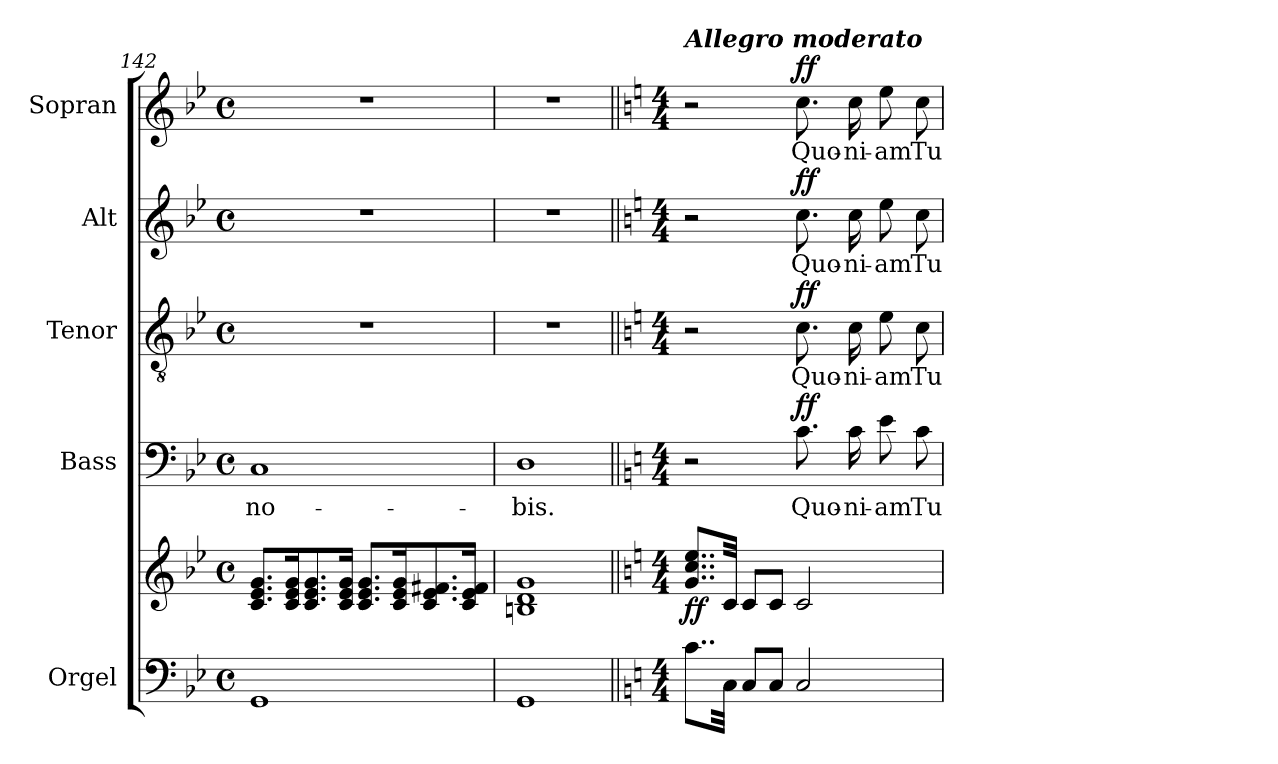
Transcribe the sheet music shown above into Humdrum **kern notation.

**kern	**kern	**dynam	**kern	**text	**dynam	**kern	**text	**dynam	**kern	**text	**dynam	**kern	**text	**dynam
*part5	*part5	*part5	*part4	*part4	*part4	*part3	*part3	*part3	*part2	*part2	*part2	*part1	*part1	*part1
*staff6	*staff5	*staff5/6	*staff4	*staff4	*staff4	*staff3	*staff3	*staff3	*staff2	*staff2	*staff2	*staff1	*staff1	*staff1
*I"Orgel	*	*	*I"Bass	*	*	*I"Tenor	*	*	*I"Alt	*	*	*I"Sopran	*	*
*I'Org.	*	*	*I'B	*	*	*I'T	*	*	*I'A	*	*	*I'S	*	*
*clefF4	*clefG2	*	*clefF4	*	*	*clefGv2	*	*	*clefG2	*	*	*clefG2	*	*
*k[b-e-]	*k[b-e-]	*	*k[b-e-]	*	*	*k[b-e-]	*	*	*k[b-e-]	*	*	*k[b-e-]	*	*
*B-:	*B-:	*	*B-:	*	*	*B-:	*	*	*B-:	*	*	*B-:	*	*
*M4/4	*M4/4	*	*M4/4	*	*	*M4/4	*	*	*M4/4	*	*	*M4/4	*	*
*met(c)	*met(c)	*	*met(c)	*	*	*met(c)	*	*	*met(c)	*	*	*met(c)	*	*
=142	=142	=142	=142	=142	=142	=142	=142	=142	=142	=142	=142	=142	=142	=142
!	!	!	!	!LO:LY:b	!	!	!	!	!	!	!	!	!	!
1GG	8.c/ 8.e-/ 8.g/L	.	1C	no-	.	1r	.	.	1r	.	.	1r	.	.
.	16c/ 16e-/ 16g/k	.	.	.	.	.	.	.	.	.	.	.	.	.
.	8.c/ 8.e-/ 8.g/	.	.	.	.	.	.	.	.	.	.	.	.	.
.	16c/ 16e-/ 16g/Jk	.	.	.	.	.	.	.	.	.	.	.	.	.
.	8.c/ 8.e-/ 8.g/L	.	.	.	.	.	.	.	.	.	.	.	.	.
.	16c/ 16e-/ 16g/k	.	.	.	.	.	.	.	.	.	.	.	.	.
.	8.c/ 8.e-/ 8.f#X/	.	.	.	.	.	.	.	.	.	.	.	.	.
.	16c/ 16e-/ 16f#/Jk	.	.	.	.	.	.	.	.	.	.	.	.	.
=143	=143	=143	=143	=143	=143	=143	=143	=143	=143	=143	=143	=143	=143	=143
!	!	!	!	!LO:LY:b	!	!	!	!	!	!	!	!	!	!
1GG	1Bn 1d 1g	.	1D	-bis.	.	1r	.	.	1r	.	.	1r	.	.
=144||	=144||	=144||	=144||	=144||	=144||	=144||	=144||	=144||	=144||	=144||	=144||	=144||	=144||	=144||
*k[]	*k[]	*	*k[]	*	*	*k[]	*	*	*k[]	*	*	*k[]	*	*
*C:	*C:	*	*C:	*	*	*C:	*	*	*C:	*	*	*C:	*	*
*M4/4	*M4/4	*	*M4/4	*	*	*M4/4	*	*	*M4/4	*	*	*M4/4	*	*
!	!	!	!	!	!	!	!	!	!	!	!	!LO:TX:a:Bi:t=Allegro moderato	!	!
!	!	!LO:DY:b	!	!	!	!	!	!	!	!	!	!	!	!
8..c\L	8..g/ 8..cc/ 8..ee/L	ff	2r	.	.	2r	.	.	2r	.	.	2r	.	.
32C\Jkk	32c/Jkk	.	.	.	.	.	.	.	.	.	.	.	.	.
8C/L	8c/L	.	.	.	.	.	.	.	.	.	.	.	.	.
8C/J	8c/J	.	.	.	.	.	.	.	.	.	.	.	.	.
!	!	!	!	!LO:LY:b	!LO:DY:a	!	!LO:LY:b	!LO:DY:a	!	!LO:LY:b	!LO:DY:a	!	!LO:LY:b	!LO:DY:a
2C/	2c/	.	8.c\	Quo-	ff	8.c\	Quo-	ff	8.cc\	Quo-	ff	8.cc\	Quo-	ff
!	!	!	!	!LO:LY:b	!	!	!LO:LY:b	!	!	!LO:LY:b	!	!	!LO:LY:b	!
.	.	.	16c\	-ni-	.	16c\	-ni-	.	16cc\	-ni-	.	16cc\	-ni-	.
!	!	!	!	!LO:LY:b	!	!	!LO:LY:b	!	!	!LO:LY:b	!	!	!LO:LY:b	!
.	.	.	8e\	-am	.	8e\	-am	.	8ee\	-am	.	8ee\	-am	.
!	!	!	!	!LO:LY:b	!	!	!LO:LY:b	!	!	!LO:LY:b	!	!	!LO:LY:b	!
.	.	.	8c\	Tu	.	8c\	Tu	.	8cc\	Tu	.	8cc\	Tu	.
=	=	=	=	=	=	=	=	=	=	=	=	=	=	=
*-	*-	*-	*-	*-	*-	*-	*-	*-	*-	*-	*-	*-	*-	*-
